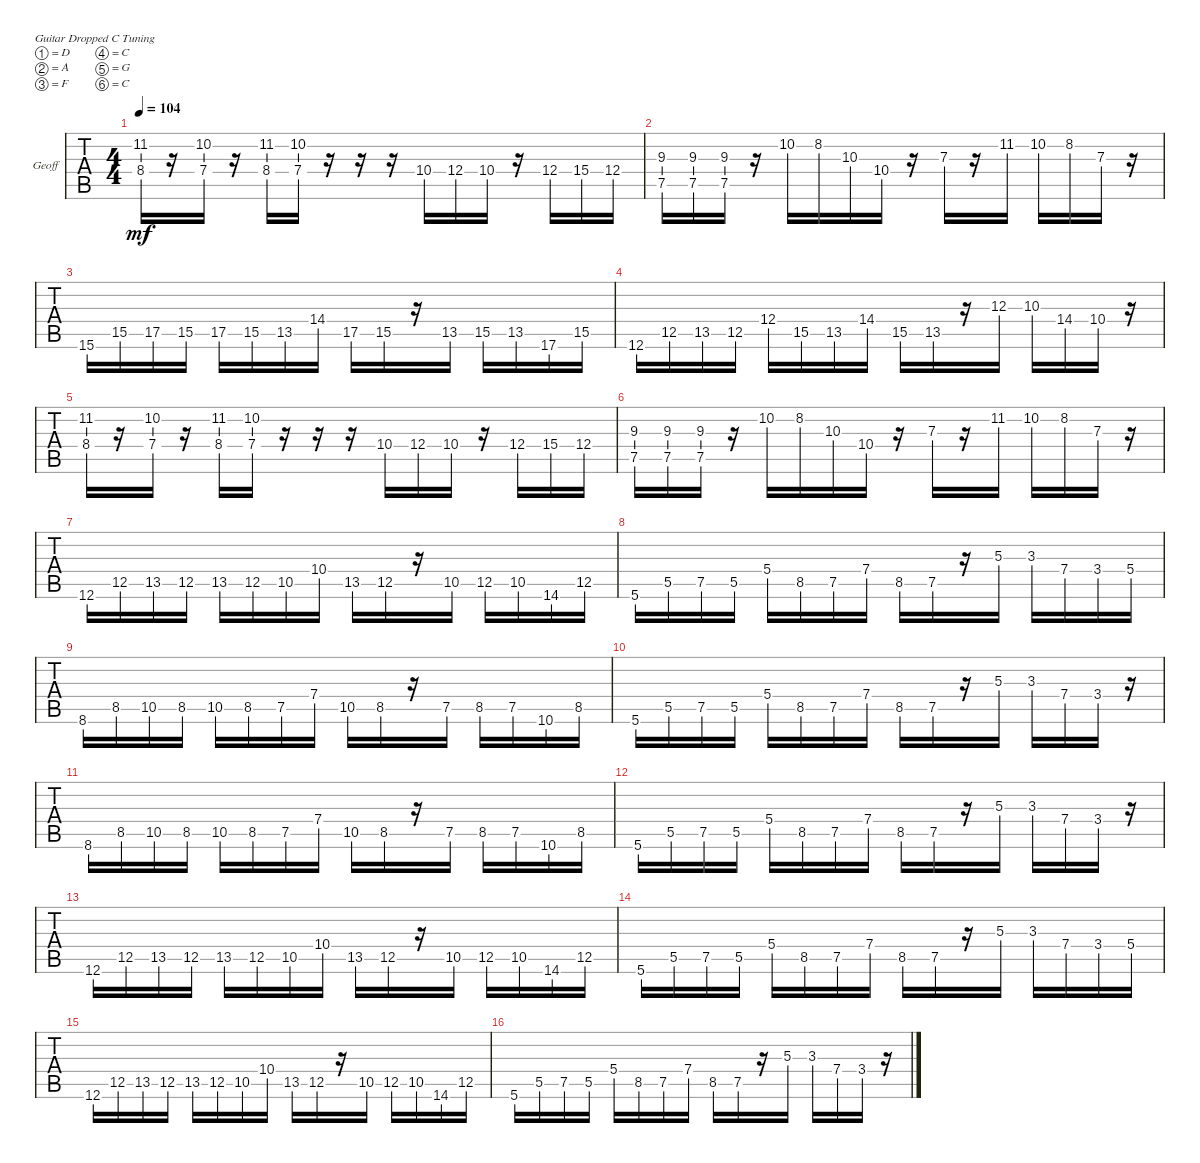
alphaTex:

\defaultSystemsLayout 4
\bracketExtendMode groupsimilarinstruments
\firstSystemTrackNameOrientation horizontal
\otherSystemsTrackNameOrientation horizontal
\track ("Geofuck" "Geoff") {instrument distortionguitar}
\staff {tabs}
\tuning (D4 A3 F3 C3 G2 C2)
\ts (4 4)
\tempo 104
\clef g2
\ks c
(8.4 11.2).16{dy mf} r.16 (10.2 7.4).16 r.16 (8.4 11.2).16 (7.4 10.2).16 r.16 r.16 r.16 10.4.16 12.4.16 10.4.16 r.16 12.4.16 15.4.16 12.4.16 |
(9.3 7.5).16 (9.3 7.5).16 (9.3 7.5).16 r.16 10.2.16 8.2.16 10.3.16 10.4.16 r.16 7.3.16 r.16 11.2.16 10.2.16 8.2.16 7.3.16 r.16 |
15.6.16 15.5.16 17.5.16 15.5.16 17.5.16 15.5.16 13.5.16 14.4.16 17.5.16 15.5.16 r.16 13.5.16 15.5.16 13.5.16 17.6.16 15.5.16 |
12.6.16 12.5.16 13.5.16 12.5.16 12.4.16 15.5.16 13.5.16 14.4.16 15.5.16 13.5.16 r.16 12.3.16 10.3.16 14.4.16 10.4.16 r.16 |
(8.4 11.2).16 r.16 (10.2 7.4).16 r.16 (8.4 11.2).16 (7.4 10.2).16 r.16 r.16 r.16 10.4.16 12.4.16 10.4.16 r.16 12.4.16 15.4.16 12.4.16 |
(9.3 7.5).16 (9.3 7.5).16 (9.3 7.5).16 r.16 10.2.16 8.2.16 10.3.16 10.4.16 r.16 7.3.16 r.16 11.2.16 10.2.16 8.2.16 7.3.16 r.16 |
12.6.16 12.5.16 13.5.16 12.5.16 13.5.16 12.5.16 10.5.16 10.4.16 13.5.16 12.5.16 r.16 10.5.16 12.5.16 10.5.16 14.6.16 12.5.16 |
5.6.16 5.5.16 7.5.16 5.5.16 5.4.16 8.5.16 7.5.16 7.4.16 8.5.16 7.5.16 r.16 5.3.16 3.3.16 7.4.16 3.4.16 5.4.16 |
8.6.16 8.5.16 10.5.16 8.5.16 10.5.16 8.5.16 7.5.16 7.4.16 10.5.16 8.5.16 r.16 7.5.16 8.5.16 7.5.16 10.6.16 8.5.16 |
5.6.16 5.5.16 7.5.16 5.5.16 5.4.16 8.5.16 7.5.16 7.4.16 8.5.16 7.5.16 r.16 5.3.16 3.3.16 7.4.16 3.4.16 r.16 |
8.6.16 8.5.16 10.5.16 8.5.16 10.5.16 8.5.16 7.5.16 7.4.16 10.5.16 8.5.16 r.16 7.5.16 8.5.16 7.5.16 10.6.16 8.5.16 |
5.6.16 5.5.16 7.5.16 5.5.16 5.4.16 8.5.16 7.5.16 7.4.16 8.5.16 7.5.16 r.16 5.3.16 3.3.16 7.4.16 3.4.16 r.16 |
12.6.16 12.5.16 13.5.16 12.5.16 13.5.16 12.5.16 10.5.16 10.4.16 13.5.16 12.5.16 r.16 10.5.16 12.5.16 10.5.16 14.6.16 12.5.16 |
5.6.16 5.5.16 7.5.16 5.5.16 5.4.16 8.5.16 7.5.16 7.4.16 8.5.16 7.5.16 r.16 5.3.16 3.3.16 7.4.16 3.4.16 5.4.16 |
12.6.16 12.5.16 13.5.16 12.5.16 13.5.16 12.5.16 10.5.16 10.4.16 13.5.16 12.5.16 r.16 10.5.16 12.5.16 10.5.16 14.6.16 12.5.16 |
5.6.16 5.5.16 7.5.16 5.5.16 5.4.16 8.5.16 7.5.16 7.4.16 8.5.16 7.5.16 r.16 5.3.16 3.3.16 7.4.16 3.4.16 r.16
